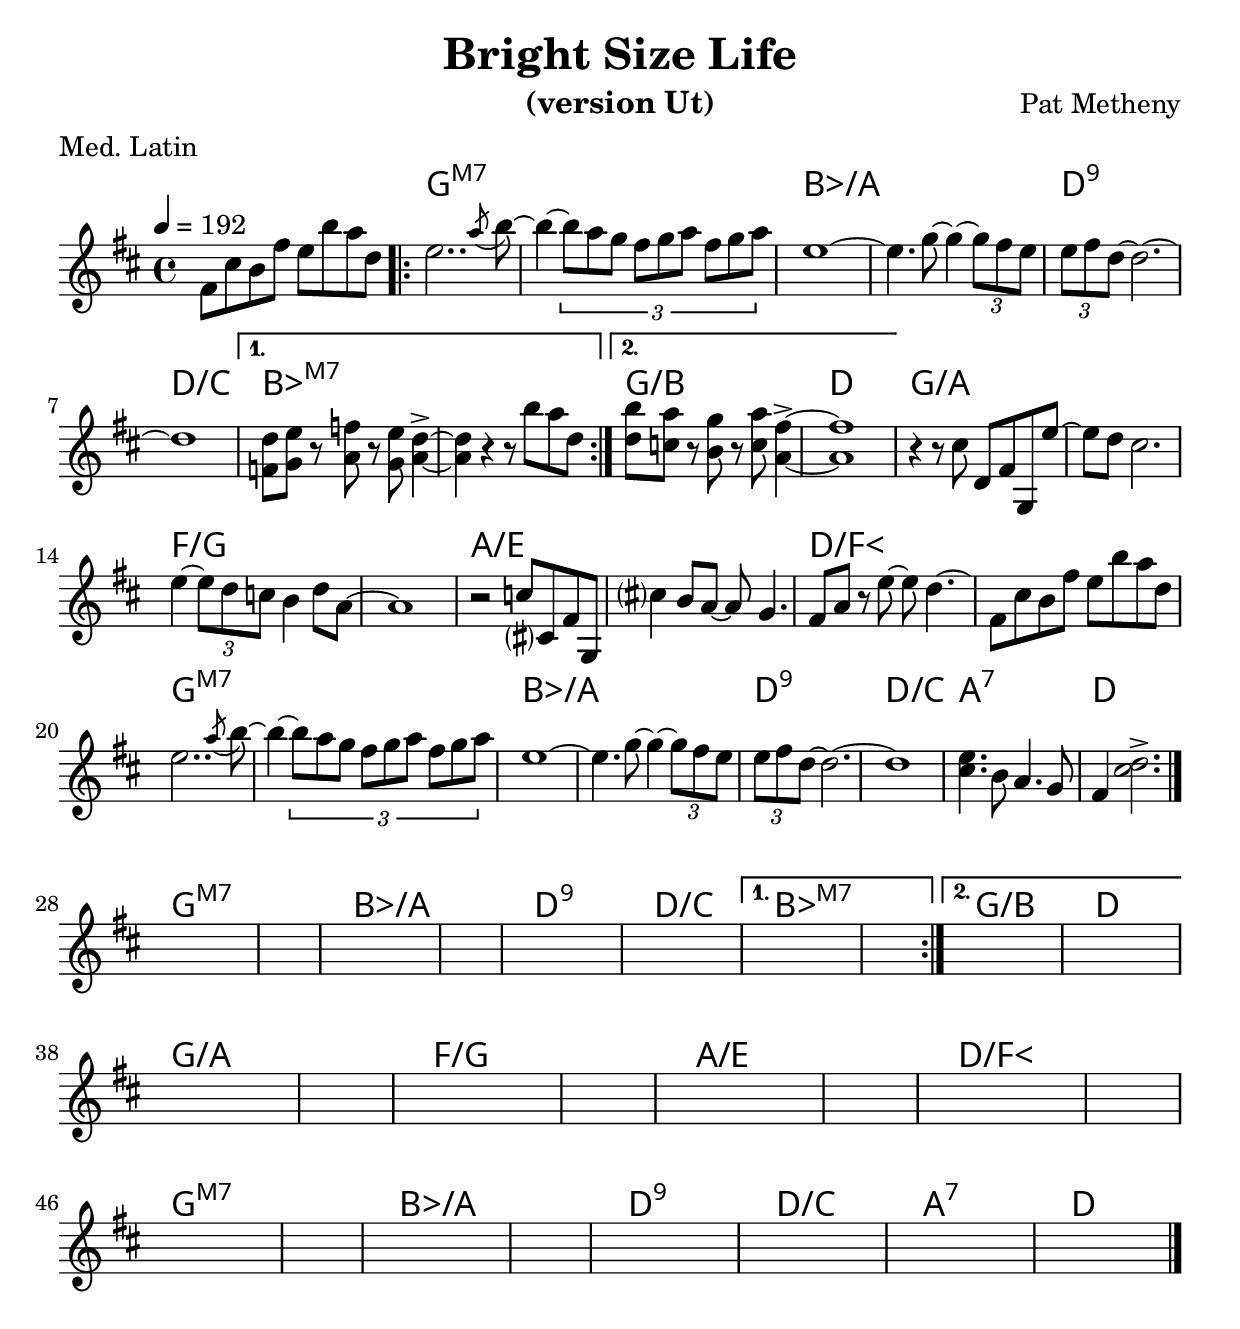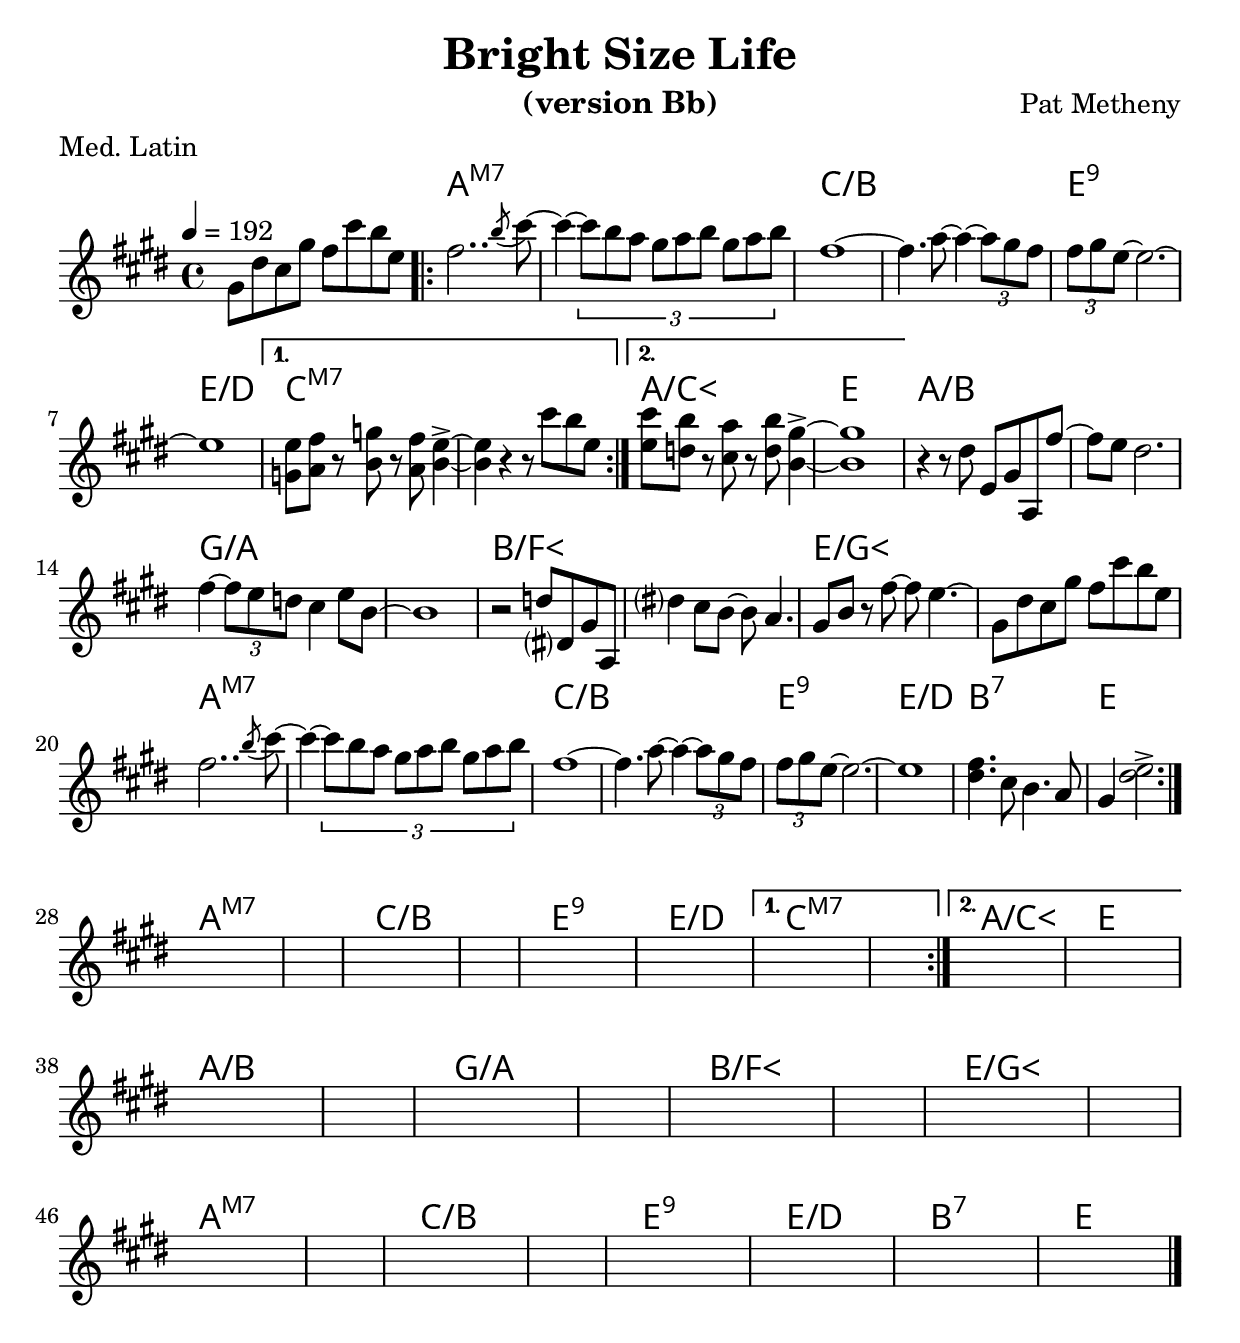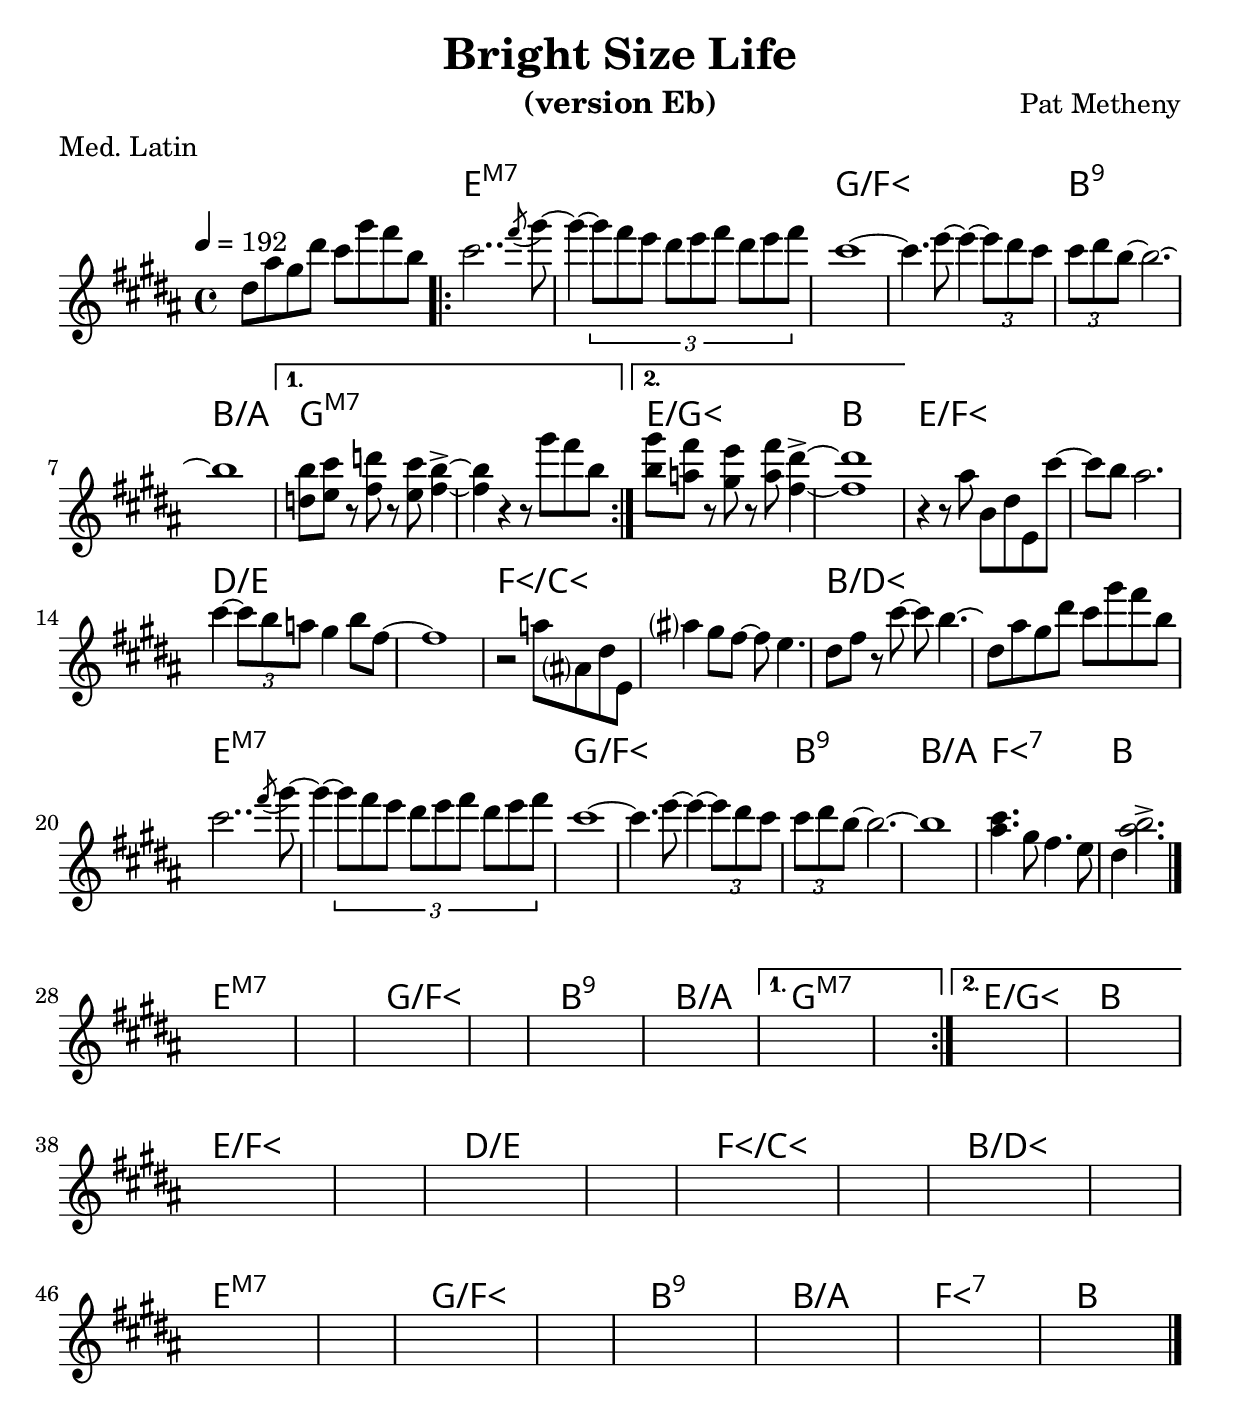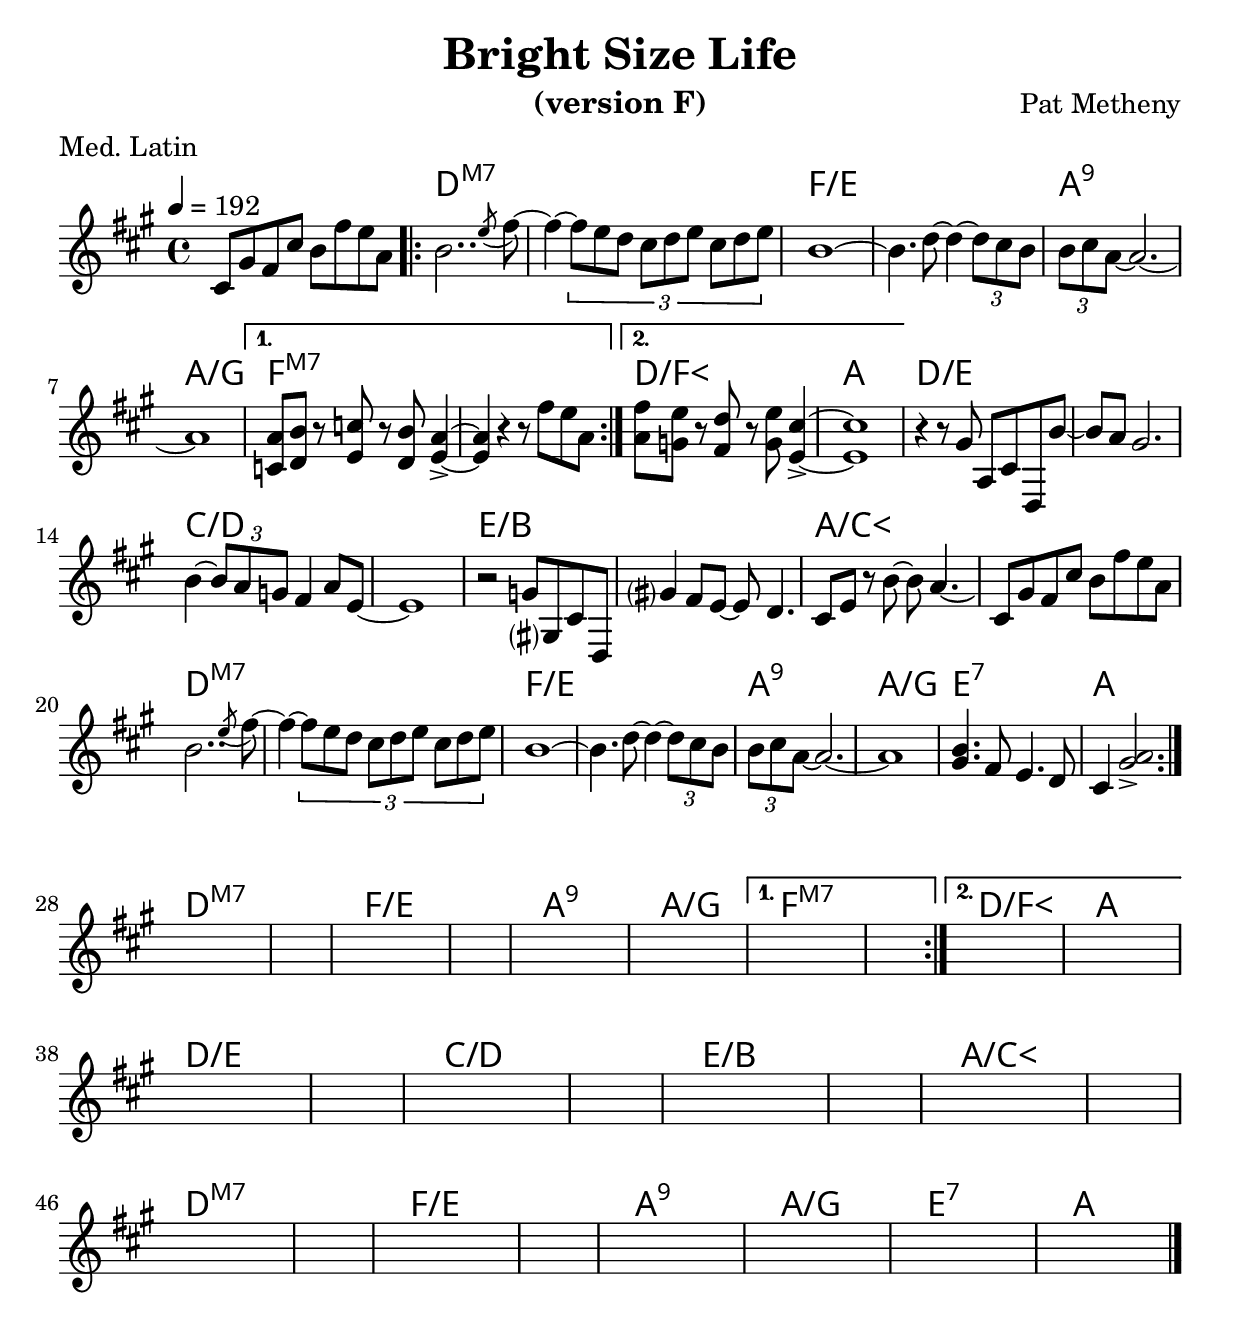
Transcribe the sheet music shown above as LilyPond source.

% Created on Mon Sep 20 15:23:38 CEST 2010
\version "2.22.0"

#(set-global-staff-size 24)
#(set-default-paper-size "a4")

\include "utils/AccordsJazzDefs.ly"

\paper { indent = 0\cm} 

\header {
	title = "Bright Size Life" 
 	composer = "Pat Metheny"
 	meter = "Med. Latin"
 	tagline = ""

}


accords = \chords {
	s1
	\repeat unfold 2 {
	\repeat volta 2
	{g:maj7 s bes/a s d:9 d/c}
	\alternative {{bes:maj7 s}{g/b d}}
	g/a s f/g s a/e s d/fis s
	g:maj7 s bes/a s d:9 d/c a:7 d
	}
%	c1:m7.5+.9+ % un accord
%	es:m7 % un deuxiÃ¨me
}

theme = \new Staff {
	\time 4/4
	\tempo 4 = 192 
	\set Staff.midiInstrument = "trumpet"
	\key d \major
	\clef treble
	\accidentalStyle modern-cautionary
	\relative c' { 	
 % Type notes here 
\compressEmptyMeasures
%\set Timing.beamExceptions = #'()
fis8 cis' b fis' e b' a d,
\repeat volta 2 {
	e2.. \acciaccatura a8 b~ b4~ \tuplet 3/2 {b8 a g fis g a fis g a}
	e1~ e4. g8~ g4~ \tuplet 3/2 {g8 fis e}
	\tuplet 3/2 {e fis d~} d2.~ d1
}
\alternative {
	{<d f,>8 <e g,> r <f a,> r <e g,> <d a>4->~ <d a> r r8 b' a d,}
	{<b' d,> <a c,> r <g b,> r <a c,> <fis a,>4->~ <fis a,>1}
}
r4 r8 cis d, fis g, e''~ e d cis2. e4~ \tuplet 3/2 {e8 d c} b4 d8 a~ a1
r2 c8 cis, fis g, cis'4 b8 a~ a g4. fis8 a r e'~ e d4.\laissezVibrer
	fis,8 cis' b fis' e b' a d,
	e2.. \acciaccatura a8 b~ b4~ \tuplet 3/2 {b8 a g fis g a fis g a}
	e1~ e4. g8~ g4~ \tuplet 3/2 {g8 fis e}
	\tuplet 3/2 {e fis d~} d2.~ d1
<e cis>4. b8 a4. g8 fis4 <d' cis>2.->
\bar "|."
%c4^\markup{Essai} cis c cis
%\mark \markup {\musicglyph "scripts.coda" }
%c cis c c 
\break
\mark \markup { \column % vspace avant solos si besoin
  { " " 
    " " 
    " "
  " "
  " "}
 }
 \repeat volta 2 {s1 s s s s s}
 \alternative {{s s }{s s}}
\break
s s s s s s s s
\break 
s s s s s s s s
\bar "|."
 % c c c c c c c c
	}
}

\include "utils/books.ly"